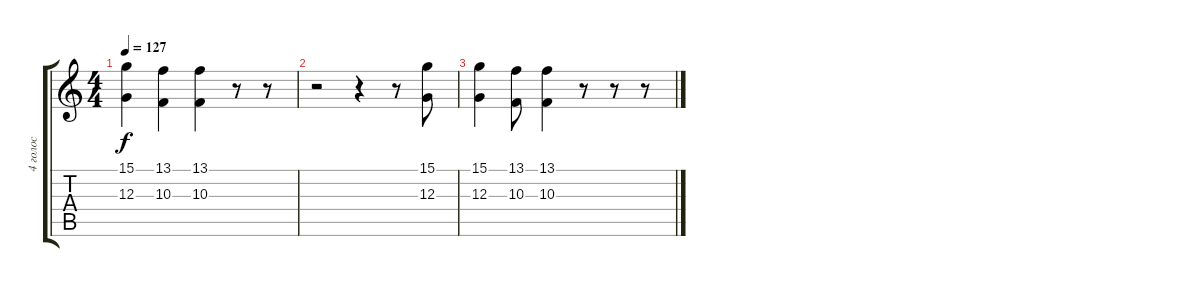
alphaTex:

\track ("4 голос" "4 голос") {instrument oboe}
\staff {score tabs}
\tuning (E4 B3 G3 D3 A2 E2) {hide}
\ts (4 4)
\tempo 127
\clef g2
\ks c
(15.1 12.3).4{dy f} (13.1 10.3).4 (13.1 10.3).4 r.8 r.8 |
r.2 r.4 r.8 (15.1 12.3).8 |
(15.1 12.3).4 (13.1 10.3).8 (13.1 10.3).4 r.8 r.8 r.8
